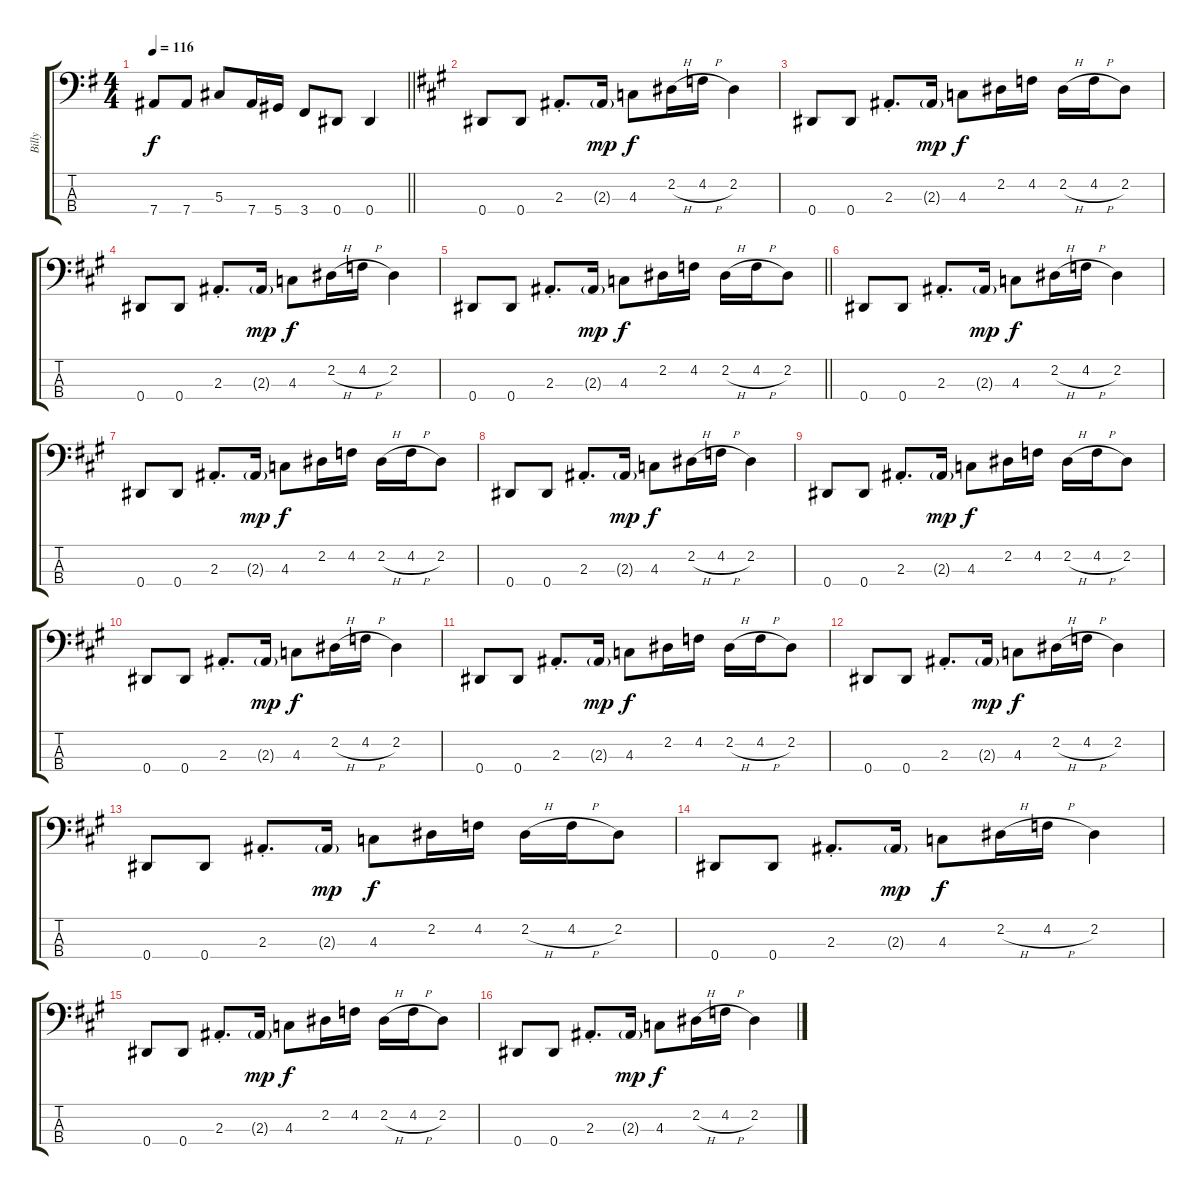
\track ("Billy" "Billy") {instrument electricbassfinger}
\staff {score tabs}
\tuning (Gb2 Db2 Ab1 Eb1) {hide}
\ts (4 4)
\tempo 116
\clef f4
\barLineRight lightlight
\ks g
7.4.8{dy f} 7.4.8 5.3.8 7.4.16 5.4.16 3.4.8 0.4.8 0.4.4 |
\ks a
0.4.8 0.4.8 2.3{st}.8{d} 2.3{g}.16{dy mp} 4.3.8{dy f} 2.2{h}.16 4.2{h}.16 2.2.4 |
0.4.8 0.4.8 2.3{st}.8{d} 2.3{g}.16{dy mp} 4.3.8{dy f} 2.2.16 4.2.16 2.2{h}.16 4.2{h}.16 2.2.8 |
0.4.8 0.4.8 2.3{st}.8{d} 2.3{g}.16{dy mp} 4.3.8{dy f} 2.2{h}.16 4.2{h}.16 2.2.4 |
\barLineRight lightlight
0.4.8 0.4.8 2.3{st}.8{d} 2.3{g}.16{dy mp} 4.3.8{dy f} 2.2.16 4.2.16 2.2{h}.16 4.2{h}.16 2.2.8 |
0.4.8 0.4.8 2.3{st}.8{d} 2.3{g}.16{dy mp} 4.3.8{dy f} 2.2{h}.16 4.2{h}.16 2.2.4 |
0.4.8 0.4.8 2.3{st}.8{d} 2.3{g}.16{dy mp} 4.3.8{dy f} 2.2.16 4.2.16 2.2{h}.16 4.2{h}.16 2.2.8 |
0.4.8 0.4.8 2.3{st}.8{d} 2.3{g}.16{dy mp} 4.3.8{dy f} 2.2{h}.16 4.2{h}.16 2.2.4 |
0.4.8 0.4.8 2.3{st}.8{d} 2.3{g}.16{dy mp} 4.3.8{dy f} 2.2.16 4.2.16 2.2{h}.16 4.2{h}.16 2.2.8 |
0.4.8 0.4.8 2.3{st}.8{d} 2.3{g}.16{dy mp} 4.3.8{dy f} 2.2{h}.16 4.2{h}.16 2.2.4 |
0.4.8 0.4.8 2.3{st}.8{d} 2.3{g}.16{dy mp} 4.3.8{dy f} 2.2.16 4.2.16 2.2{h}.16 4.2{h}.16 2.2.8 |
0.4.8 0.4.8 2.3{st}.8{d} 2.3{g}.16{dy mp} 4.3.8{dy f} 2.2{h}.16 4.2{h}.16 2.2.4 |
0.4.8 0.4.8 2.3{st}.8{d} 2.3{g}.16{dy mp} 4.3.8{dy f} 2.2.16 4.2.16 2.2{h}.16 4.2{h}.16 2.2.8 |
0.4.8 0.4.8 2.3{st}.8{d} 2.3{g}.16{dy mp} 4.3.8{dy f} 2.2{h}.16 4.2{h}.16 2.2.4 |
0.4.8 0.4.8 2.3{st}.8{d} 2.3{g}.16{dy mp} 4.3.8{dy f} 2.2.16 4.2.16 2.2{h}.16 4.2{h}.16 2.2.8 |
0.4.8 0.4.8 2.3{st}.8{d} 2.3{g}.16{dy mp} 4.3.8{dy f} 2.2{h}.16 4.2{h}.16 2.2.4
